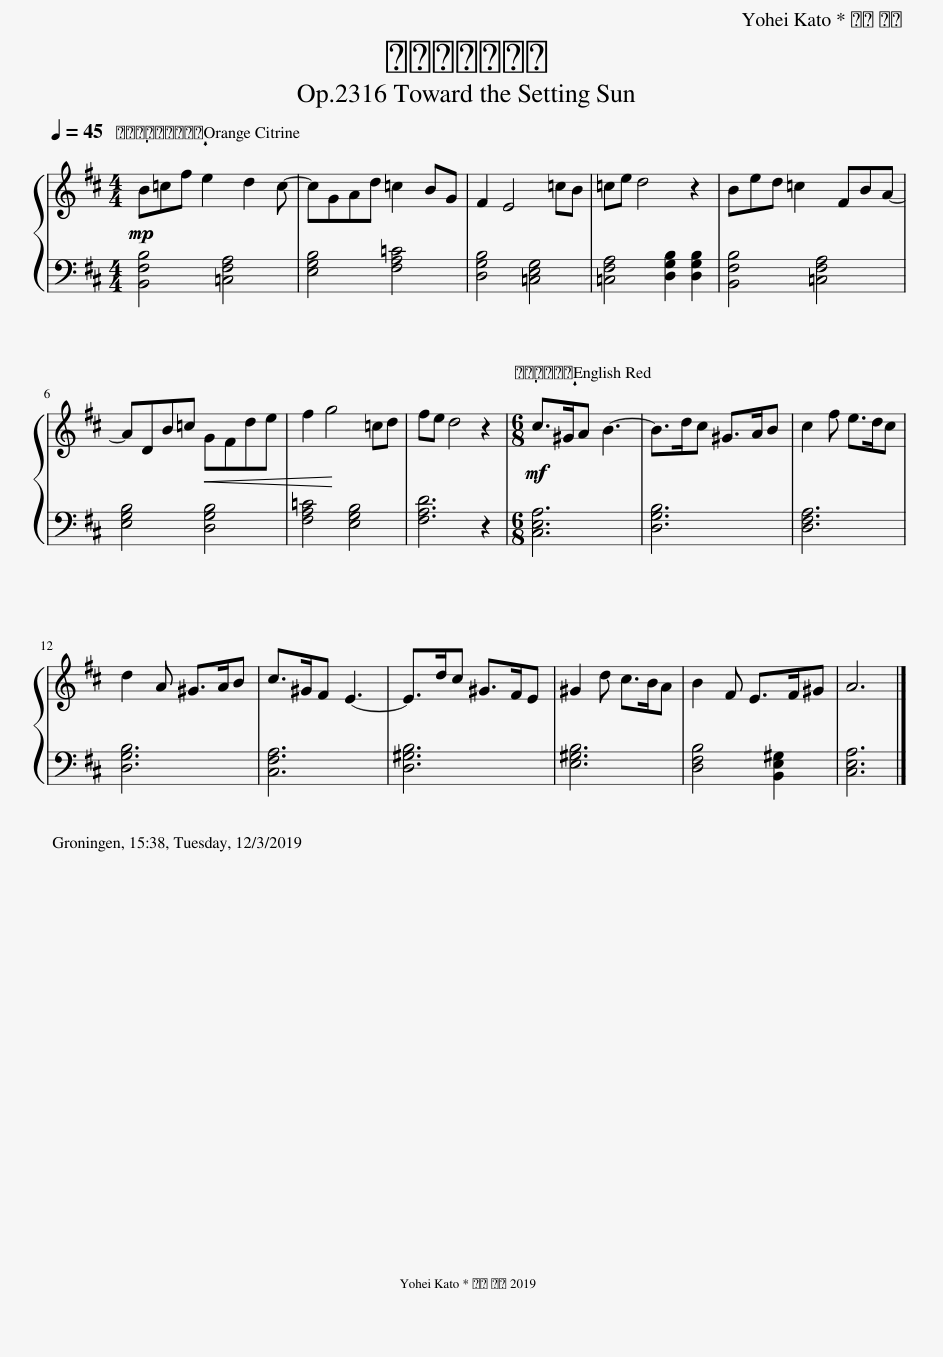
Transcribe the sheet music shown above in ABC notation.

X:1
%%score { 1 | 2 }
L:1/8
Q:1/4=45
M:4/4
I:linebreak $
K:D
V:1 treble
V:2 bass
V:1
!mp! B=cf e2 d2 c- | cGAd =c2 BG | F2 E4 =cB | =ce d4 z2 | Bed =c2 FBA- |$ %5
 ADB=c!<(! GFde!<)! | f2 g4 =cd | fe d4 z2 |[M:6/8]!mf! c>^GA B3- | B>dc ^G>AB | %10
 c2 f e>dc |$ d2 A ^G>AB | c>^GF E3- | E>dc ^G>FE | ^G2 d c>BA | %15
 B2 F E>F^G | A6 |] %17
V:2
 [B,,F,B,]4 [=C,F,A,]4 | [E,G,B,]4 [F,A,=C]4 | [D,G,B,]4 [=C,E,G,]4 | [=C,F,A,]4 [D,G,B,]2 [D,G,B,]2 | [B,,F,B,]4 [=C,F,A,]4 |$ %5
 [E,G,B,]4 [D,G,B,]4 | [F,A,=C]4 [E,G,B,]4 | [F,A,D]6 z2 |[M:6/8] [C,E,A,]6 | [D,G,B,]6 | %10
 [D,F,A,]6 |$ [D,G,B,]6 | [C,F,A,]6 | [D,^G,B,]6 | [E,^G,B,]6 | %15
 [D,F,B,]4 [B,,E,^G,]2 | [C,E,A,]6 |] %17
